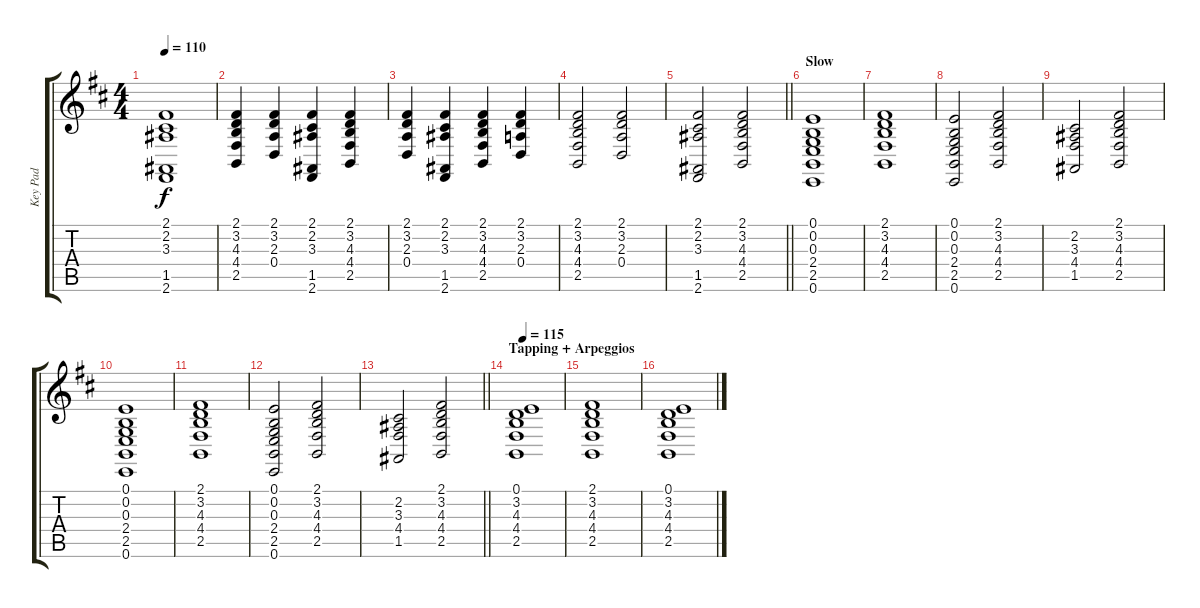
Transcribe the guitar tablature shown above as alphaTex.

\track ("Key Pad" "Key Pad") {instrument synthstrings2}
\staff {score tabs}
\tuning (E4 B3 G3 D3 A2 E2) {hide}
\ts (4 4)
\tempo 110
\clef g2
\ks bminor
(2.1 2.2 3.3 1.5 2.6).1{dy f} |
(2.1 3.2 4.3 4.4 2.5).4 (2.1 3.2 2.3 0.4).4 (2.1 2.2 3.3 1.5 2.6).4 (2.1 3.2 4.3 4.4 2.5).4 |
(2.1 3.2 2.3 0.4).4 (2.1 2.2 3.3 1.5 2.6).4 (2.1 3.2 4.3 4.4 2.5).4 (2.1 3.2 2.3 0.4).4 |
(2.1 3.2 4.3 4.4 2.5).2 (2.1 3.2 2.3 0.4).2 |
\barLineRight lightlight
(2.1 2.2 3.3 1.5 2.6).2 (2.1 3.2 4.3 4.4 2.5).2 |
\section ("" "Slow")
(0.1 0.2 0.3 2.4 2.5 0.6).1 |
(2.1 3.2 4.3 4.4 2.5).1 |
(0.1 0.2 0.3 2.4 2.5 0.6).2 (2.1 3.2 4.3 4.4 2.5).2 |
(2.2 3.3 4.4 1.5).2 (2.1 3.2 4.3 4.4 2.5).2 |
(0.1 0.2 0.3 2.4 2.5 0.6).1 |
(2.1 3.2 4.3 4.4 2.5).1 |
(0.1 0.2 0.3 2.4 2.5 0.6).2 (2.1 3.2 4.3 4.4 2.5).2 |
\barLineRight lightlight
(2.2 3.3 4.4 1.5).2 (2.1 3.2 4.3 4.4 2.5).2 |
\section ("" "Tapping + Arpeggios")
\tempo 115
(0.1 3.2 4.3 4.4 2.5).1 |
(2.1 3.2 4.3 4.4 2.5).1 |
(0.1 3.2 4.3 4.4 2.5).1
